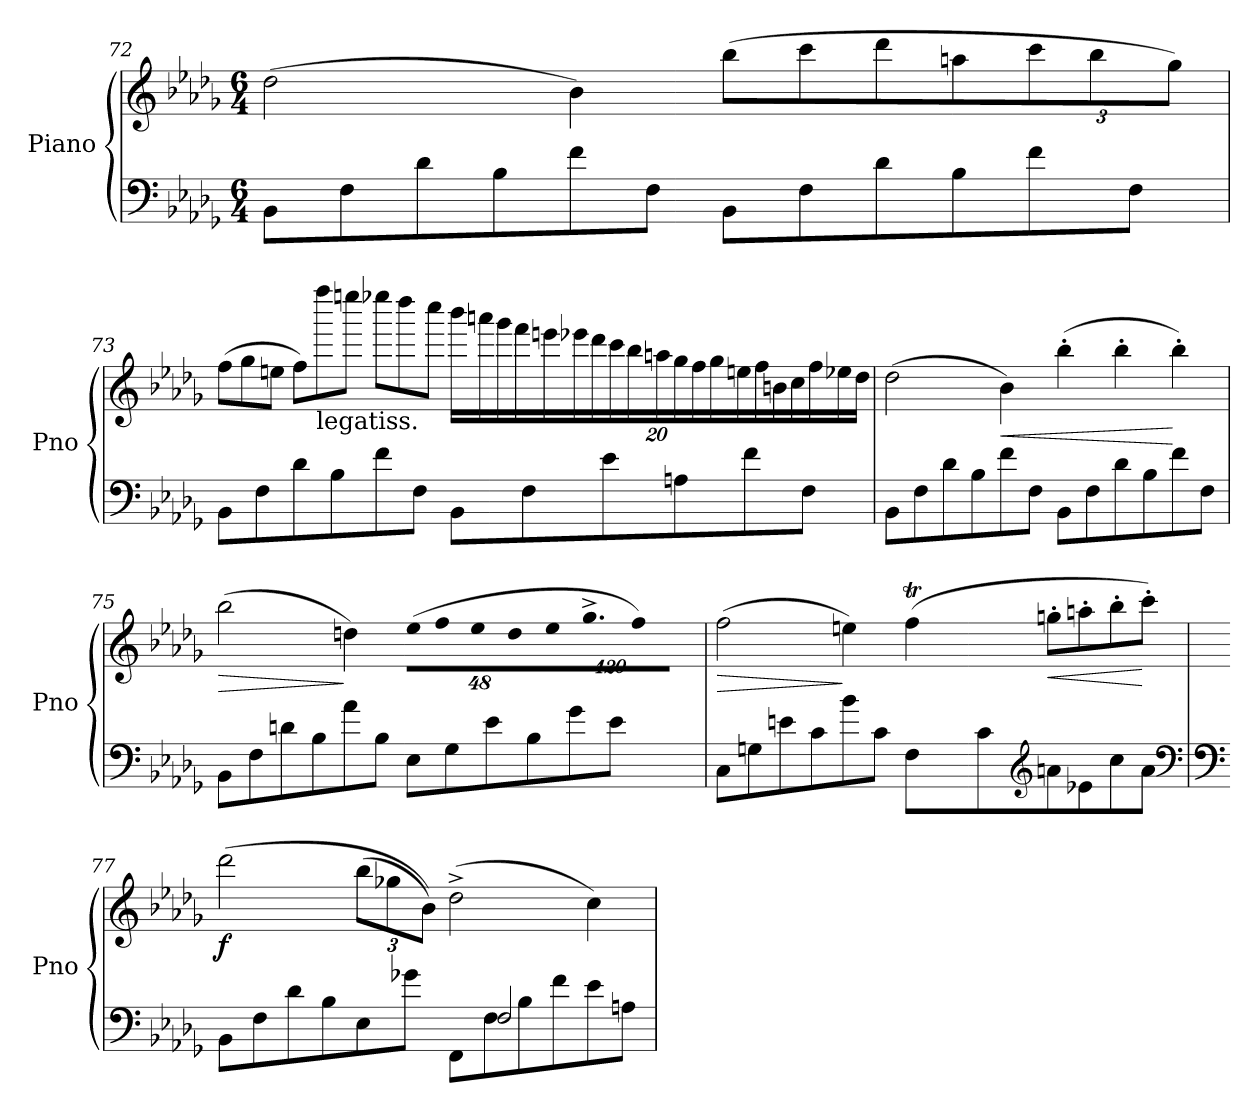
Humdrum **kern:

**kern	**kern	**dynam
*part1	*part1	*part1
*staff2	*staff1	*staff1/2
*I"Piano	*	*
*I'Pno	*	*
!!LO:LB:g=z
*clefF4	*clefG2	*
*k[b-e-a-d-g-]	*k[b-e-a-d-g-]	*
*D-:	*D-:	*
*M6/4	*M6/4	*
=72	=72	=72
8BB-\L	(2dd-\	.
8F\	.	.
8d-\	.	.
8B-\	.	.
8f\	4b-\)	.
8F\J	.	.
8BB-\L	(8bb-\L	.
8F\	8ccc\	.
8d-\	8ddd-\	.
8B-\	8aan\	.
*	*Xbrackettup	*
8f\	12ccc\	.
.	12bb-\	.
8F\J	.	.
.	12gg-\J)	.
=73	=73	=73
*	*Xtuplet	*
8BB-\L	(12ff\L	.
.	12gg-\	.
8F\	.	.
.	12een\J	.
8d-\	12ff\L)	.
!	!LO:TX:b:t=legatiss.	!
.	12ffff\	.
8B-\	.	.
.	12eeeen\J	.
8f\	12eeee-X\L	.
.	12dddd-\	.
8F\J	.	.
.	12cccc\J	.
*	*tuplet	*
8BB-\L	80%3bbb-\L	.
.	80%3aaan\	.
.	80%3ggg-\	.
.	80%3fff\	.
8F\	.	.
.	80%3eeen\	.
.	80%3eee-X\	.
.	80%3ddd-\	.
8e-\	.	.
.	80%3ccc\	.
.	80%3bb-\	.
.	80%3aan\	.
8An\	80%3gg-\	.
.	80%3ff\	.
.	80%3gg-\	.
.	80%3een\	.
8f\	.	.
.	80%3ff\	.
.	80%3bn\	.
.	80%3cc\	.
8F\J	.	.
.	80%3ff\	.
.	80%3ee-X\	.
.	80%3dd-\J	.
!!LO:LB:g=z
=74	=74	=74
8BB-\L	(2dd-\	.
8F\	.	.
8d-\	.	.
8B-\	.	.
!	!	!LO:HP:b
8f\	4b-\)	<
8F\J	.	.
8BB-\L	(4bb-'\	.
8F\	.	.
8d-\	4bb-'\	.
8B-\	.	.
8f\	4bb-'\)	[
8F\J	.	.
=75	=75	=75
!	!	!LO:HP:b
8BB-\L	(2bb-\	>
8F\	.	.
8dn\	.	.
8B-\	.	.
8a-\	4ddn\)	]
8B-\J	.	.
!	!LO:N:vis=8	!
8E-\L	(384%41ee-\L	.
!	!LO:N:vis=8	!
.	384%41ff\	.
8G-\	.	.
!	!LO:N:vis=8	!
.	384%41ee-\	.
8e-\	.	.
!	!LO:N:vis=8	!
.	384%41dd\	.
8B-\	.	.
!	!LO:N:vis=8	!
.	384%41ee-\	.
8g-\	.	.
!	!LO:N:vis=8.	!
.	480%77gg-^\	.
8e-\J	.	.
!	!LO:N:vis=16	!
.	320%17ff\Jk)	.
.	384ryy	.
=76	=76	=76
!	!	!LO:HP:b
*	*^	*
8C\L	(2ff\	480%377ryy	>
8Gn\	.	.	.
8en\	.	.	.
8c\	.	.	.
8b-\	4een\)	.	]
8c\J	.	.	.
8F\L	(4fft\	.	.
*	*	*Xtuplet	*
!	!	!LO:N:vis=16	!
.	.	480%17gg-Xyy	.
!	!	!LO:N:vis=16	!
.	.	480%17ffyy	.
!	!	!LO:N:vis=16	!
.	.	480%17gg-yy	.
8c\	.	.	.
!	!	!LO:N:vis=16	!
.	.	480%17ffyy	.
!	!	!LO:N:vis=16	!
.	.	480%17eeyy	.
!	!	!LO:N:vis=16	!
.	.	480%17ffyy	.
.	.	480%241ryy	.
*clefG2	*	*	*
!	!	!	!LO:HP:b
8an\	8ggn'\L	.	<
8e-X\	8aan'\	.	.
8cc\	8bb-'\	.	.
8a\J	8ccc'\J)	.	[
*	*v	*v	*
*clefF4	*	*
!!LO:PB:g=z
=77	=77	=77
*clefF4	*	*
*^	*	*
!	!	!	!LO:DY:b
8BB-\L	2..ryy	(2ddd-\	f
8F\	.	.	.
8d-\	.	.	.
8B-\	.	.	.
*	*	*tuplet	*
8E-\	.	(12bb-\L	.
.	.	12gg-X\	.
8g-X\J	.	.	.
.	.	12b-\J))	.
8FF\L	.	(2dd-^\	.
8F\	2F/	.	.
8B-\	.	.	.
8f\	.	.	.
8e-\	.	4cc\)	.
8An\J	8ryy	.	.
*v	*v	*	*
=	=	=
*-	*-	*-
